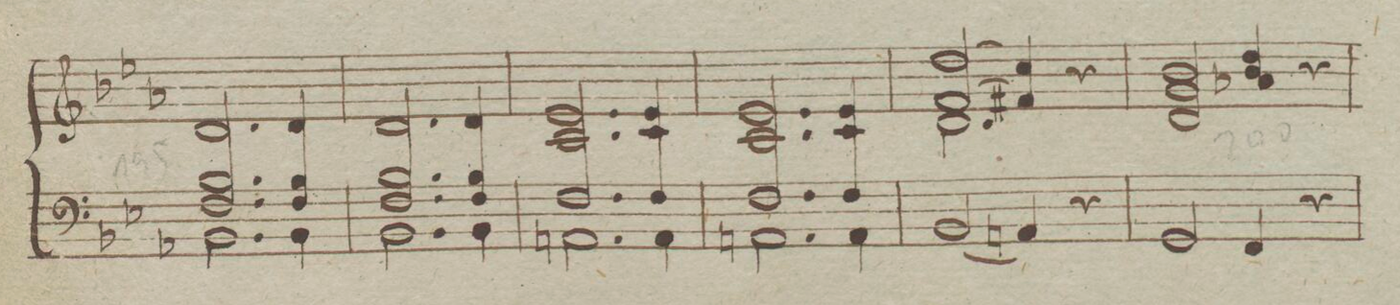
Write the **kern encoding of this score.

**kern	**dynam
*I"Organo	*
*clefF4	*
*k[b-e-a-]	*
*met(c)	*
*M4/4	*
2.BB-\	.
4BB-\	.
=192	=192
2.BB-\	.
4BB-\	.
=193	=193
2.AAn\	.
4AA\	.
=194	=194
2.AAn\	.
4AA\	.
=195	=195
(2BB-/	.
4AAn/)	.
4r	.
=196	=196
2GG/	.
4FF/	.
4r	.
=197	=197
*-	*-
